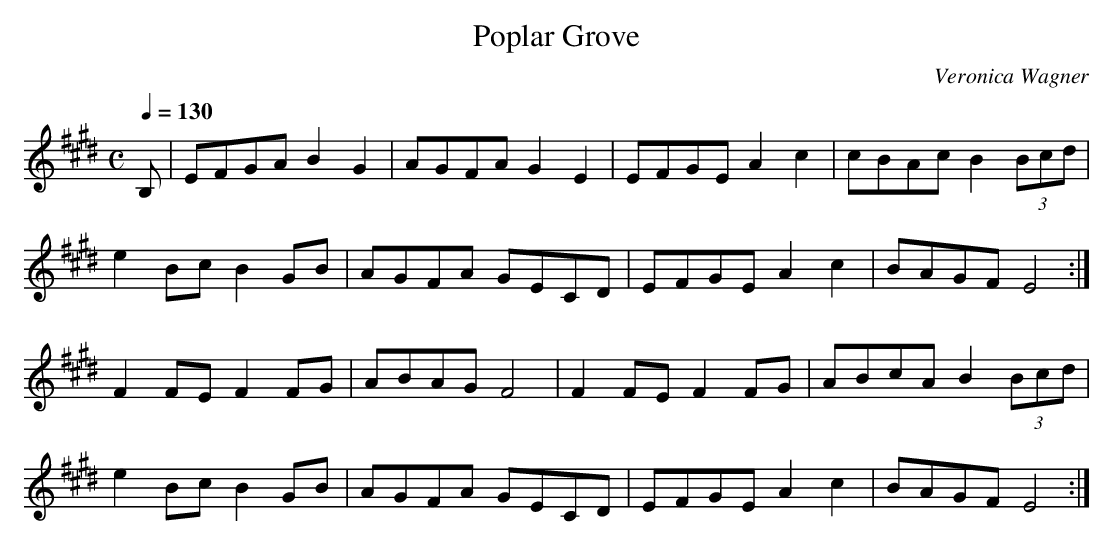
X:1
T:Poplar Grove
C:Veronica Wagner
M:C
L:1/8
Q:1/4=130
K:Emaj
B, |\
EFGA B2 G2 | AGFA G2 E2 | EFGE A2 c2 | cBAc B2 (3Bcd |
e2 Bc B2 GB | AGFA GECD | EFGE A2 c2 | BAGF E4 :|
F2 FE F2 FG | ABAG F4 | F2 FE F2 FG | ABcA B2 (3Bcd |
e2 Bc B2 GB | AGFA GECD | EFGE A2 c2 | BAGF E4 :|
